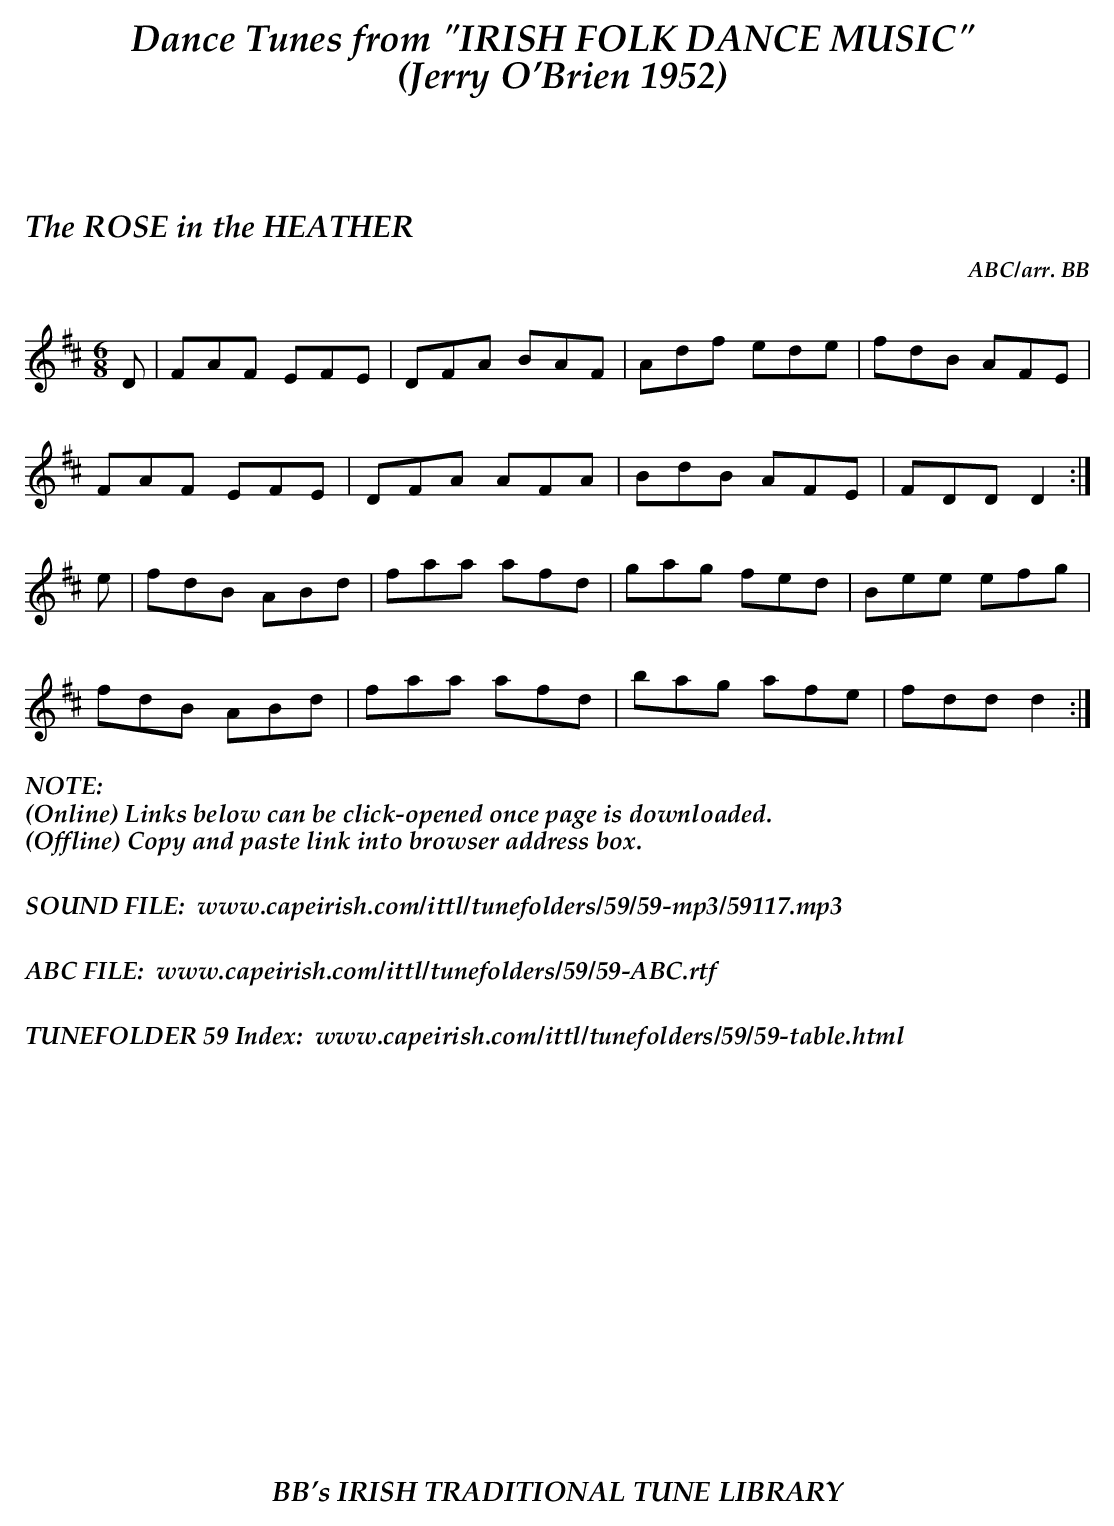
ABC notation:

X:1
T:ROSE in the HEATHER, The
C:ABC/arr. BB
M:6/8
K:D
D|FAF EFE|DFA BAF|Adf ede|fdB AFE|
FAF EFE|DFA AFA|BdB AFE|FDD D2 :|
e|fdB ABd|faa afd|gag fed|Bee efg|
fdB ABd|faa afd|bag afe|fdd d2 :|
%%textfont "Palatino-BoldItalic" 16
%%begintext
%%NOTE:
(Online) Links below can be click-opened once page is downloaded.
(Offline) Copy and paste link into browser address box.
%%
%%
SOUND FILE:  www.capeirish.com/ittl/tunefolders/59/59-mp3/59117.mp3
%%
%%
ABC FILE:  www.capeirish.com/ittl/tunefolders/59/59-ABC.rtf
%%
%%
TUNEFOLDER 59 Index:  www.capeirish.com/ittl/tunefolders/59/59-table.html
